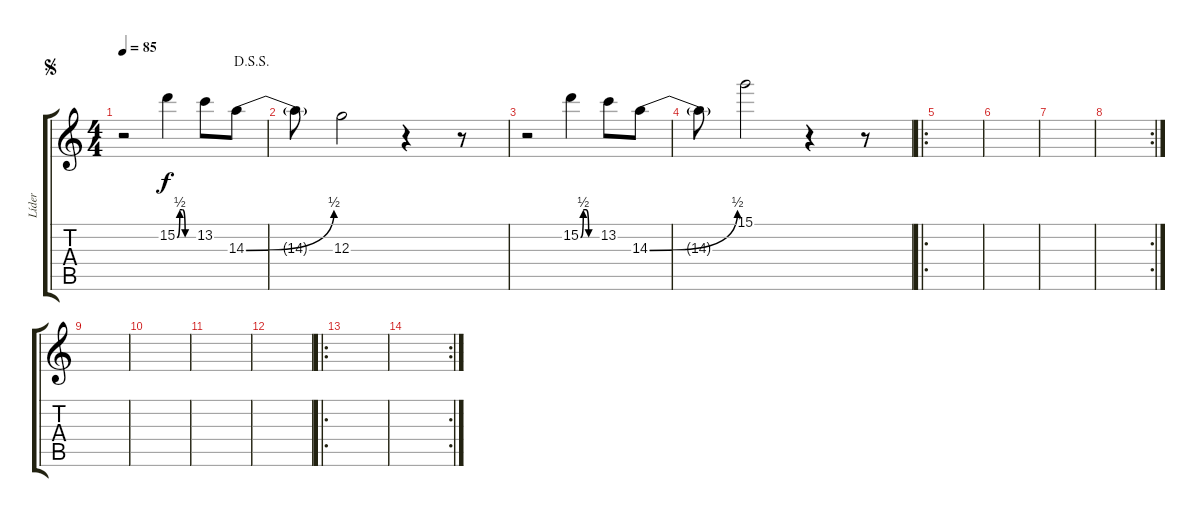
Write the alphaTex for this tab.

\track ("Líder" "Líder") {instrument electricguitarjazz}
\staff {score tabs}
\tuning (E4 B3 G3 D3 A2 E2) {hide}
\ts (4 4)
\jump segno
\jump dalsegnosegno
\tempo 85
\clef g2
\ks c
r.2{dy f instrument electricguitarjazz} 15.2{be (custom 0 0 10 2 20 2 30 0 60 0)}.4 13.2.8 14.3{be (bend 0 0 60 2)}.8 |
14.3{t}.8 12.3.2 r.4 r.8 |
r.2 15.2{be (custom 0 0 10 2 20 2 30 0 60 0)}.4 13.2.8 14.3{be (bend 0 0 60 2)}.8 |
14.3{t}.8 15.1.2 r.4 r.8 |
\ro
|
|
|
\rc 2
|
|
|
|
|
\ro
|
\rc 2
